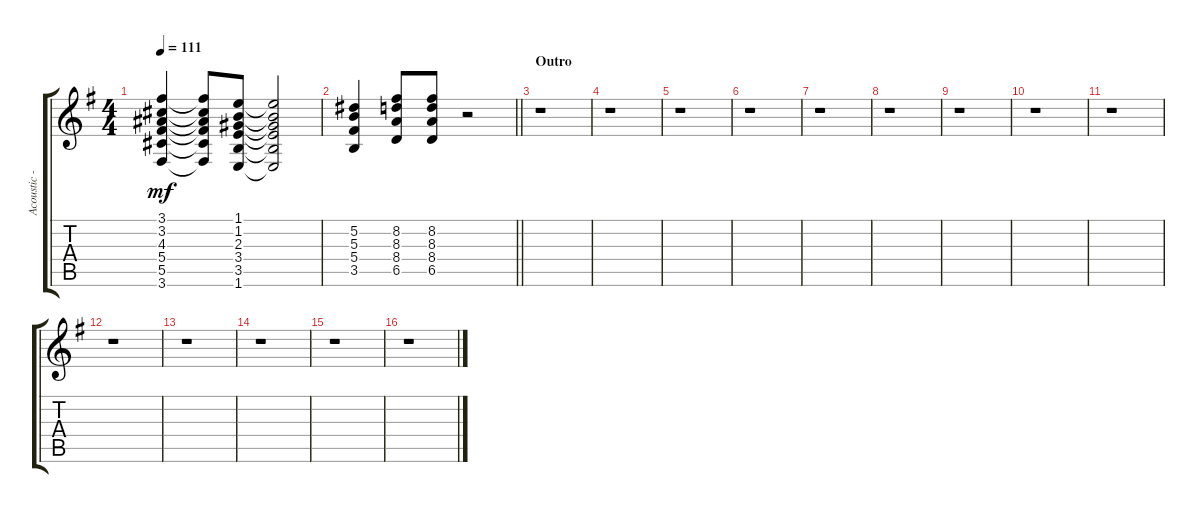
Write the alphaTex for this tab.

\track ("Acoustic - right" "Acoustic -") {instrument acousticguitarsteel}
\staff {score tabs}
\tuning (Eb4 Bb3 Gb3 Db3 Ab2 Eb2) {hide}
\ts (4 4)
\tempo 111
\clef g2
\ks g
(3.1 3.2 4.3 5.4 5.5 3.6).4{dy mf} (3.1{t} 3.2{t} 4.3{t} 5.4{t} 5.5{t} 3.6{t}).8 (1.1 1.2 2.3 3.4 3.5 1.6).8 (1.1{t} 1.2{t} 2.3{t} 3.4{t} 3.5{t} 1.6{t}).2 |
\barLineRight lightlight
(5.2 5.3 5.4 3.5).4 (8.2 8.3 8.4 6.5).8 (8.2 8.3 8.4 6.5).8 r.2 |
\section ("" "Outro")
r.1 |
r.1 |
r.1 |
r.1 |
r.1 |
r.1 |
r.1 |
r.1 |
r.1 |
r.1 |
r.1 |
r.1 |
r.1 |
r.1
